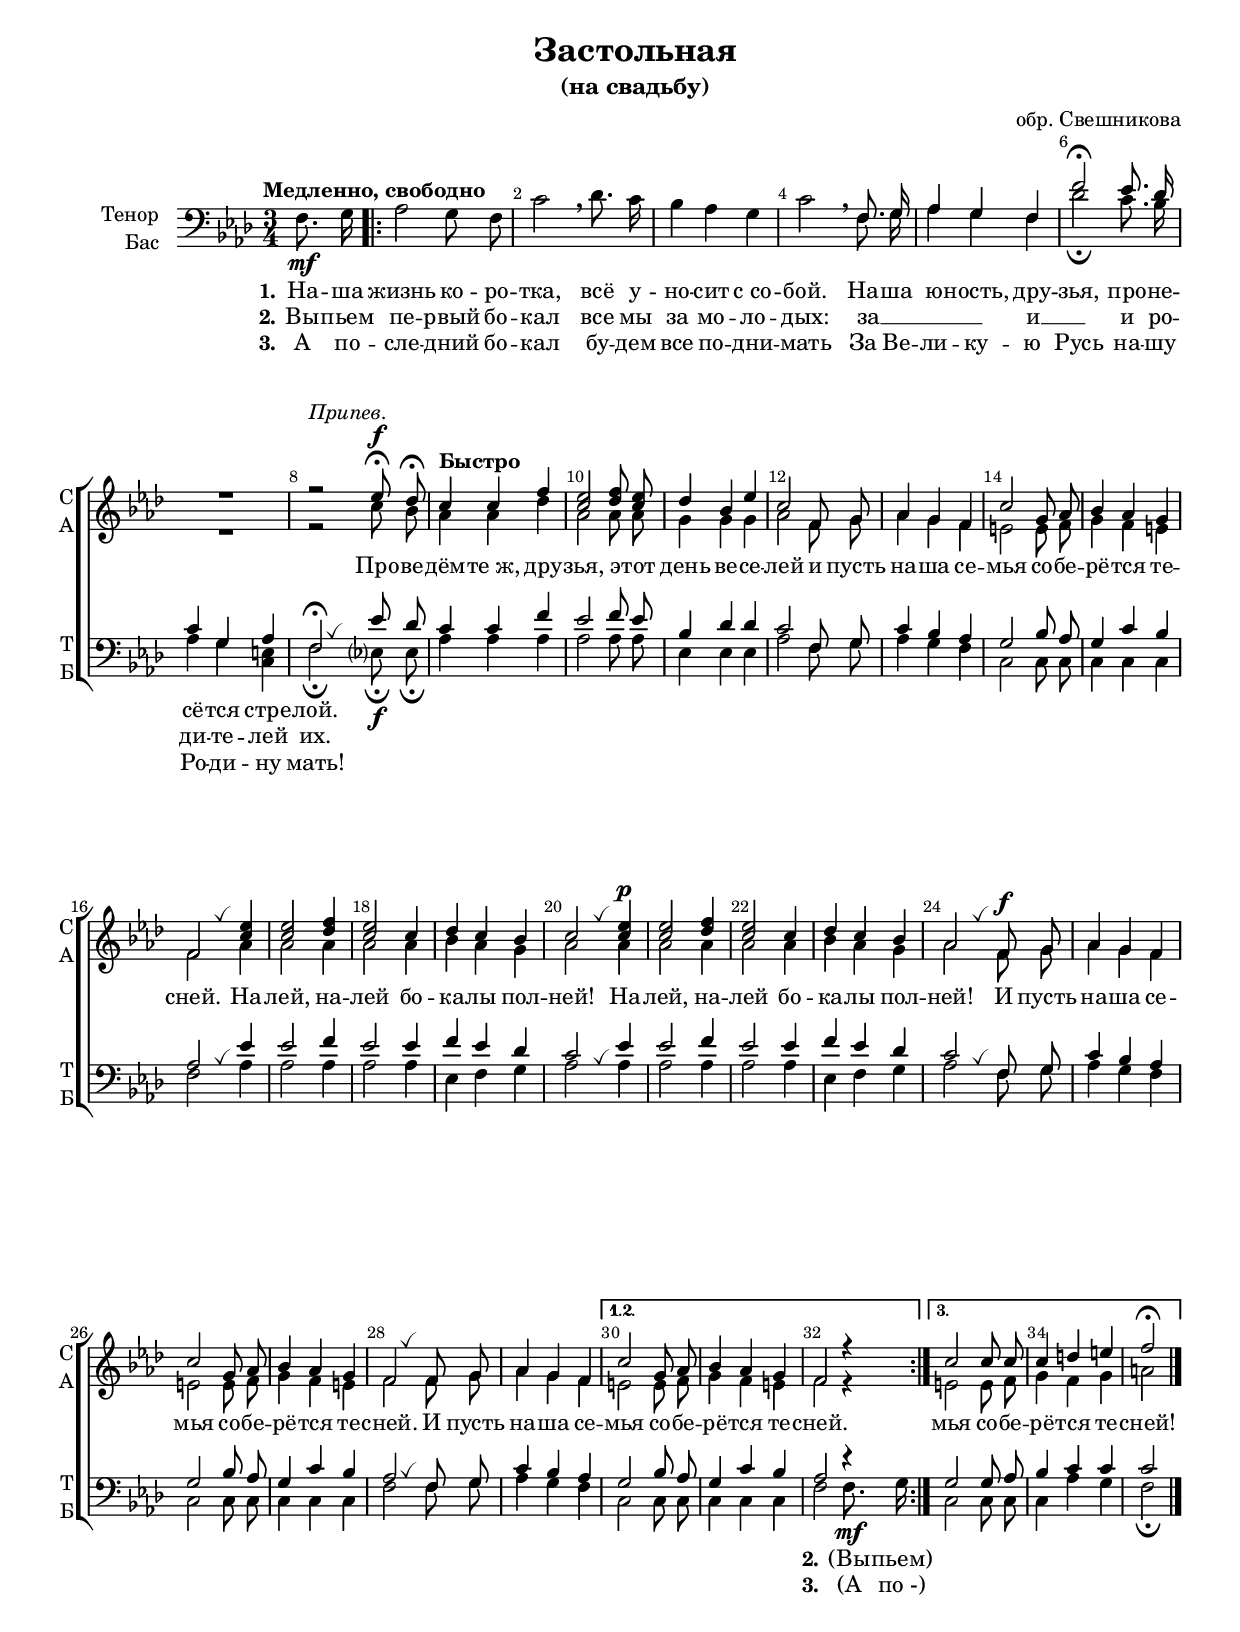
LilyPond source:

\version "2.18.2"

% закомментируйте строку ниже, чтобы получался pdf с навигацией
#(ly:set-option 'point-and-click #f)
#(ly:set-option 'midi-extension "mid")
#(set-default-paper-size "a4")
#(set-global-staff-size 18)

\header {
  title = "Проведёмте, друзья, эту ночь веселей"
  subtitle = "(Студенческая песня)"
  title = "Застольная"
  subtitle = "(на свадьбу)"
  %subsubtitle =  "(Кристины и Николая)"
  composer = "обр. Свешникова"
  % Удалить строку версии LilyPond 
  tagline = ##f
}

global = {
  \key g \minor
  \time 3/4
  \numericTimeSignature
  \autoBeamOff
}

%make visible number of every 2-nd bar
secondbar = {
  \override Score.BarNumber.break-visibility = #end-of-line-invisible
  \set Score.barNumberVisibility = #(every-nth-bar-number-visible 2)
}

%use this as temporary line break
abr = { \break }

% uncommend next line when finished
%abr = {}

%once hide accidental (runaround for cadenza
nat = { \once \hide Accidental }

breathes = { \once \override BreathingSign.text = \markup { \musicglyph #"scripts.tickmark" } \breathe }


sopvoice = \relative c'' {
  \global
  \dynamicUp
  
  \secondbar  
  R4 
  \repeat volta 3 {
  R2.*7
  r2^\markup\italic"Припев."
  f8\fermata\f es\fermata
  \tempo "Быстро" d4 d g |
  <f d>2 <g es>8 <f d> |
  es4 c f |
  d2 g,8 a |
  bes4 a g |
  d'2 a8 bes |
  c4 bes a |
  g2 \breathes <d' f>4 |
  q2 <es g>4 |
  <d f>2 d4 |
  es d c |
  d2 \breathes <d f>4\p |
  q2 <es g>4 |
  <d f>2 d4 |
  es d c |
  bes2 \breathes g8\f a |
  bes4 a g |
  d'2 a8 bes |
  c4 bes a |
  g2 \breathes g8 a |
  bes4 a g |
  
  } \alternative {
    { d'2 a8 bes |
     c4 bes a |
     g2 r4 }
    { d'2 d8 d d4 e fis g2\fermata }
  }
  \bar "|."
  
}


altvoice = \relative c'' {
  \global
  \dynamicNeutral  
  R4 \repeat volta 3 {
    R2.*7
    r2 d8 c
  bes4 bes es 
  bes2 bes8 bes |
  a4 a a |
  bes2 g8 a |
  bes4 a g |
  fis2 fis8 g |
  a4 g fis |
  g2 bes4 |
  bes2 bes4 |
  bes2 bes4 |
  c4 bes a |
  bes2 bes4 |
  bes2 bes4 |
  bes2 bes4 |
  c4 bes a |
  bes2 g8 a |
  bes4 a g |
  fis2 fis8 g |
  a4 g fis |
  g2 g8 a |
  bes4 a g |
  } \alternative {
    { fis2 fis8 g |
      a4 g fis |
      g2 r4 }
    { fis2 fis8 g |
      a4 g a |
      b2 } 
  }
}


tenorvoice = \relative c' {
  \global
  \dynamicUp 
  s4 \repeat volta 3 { s2.*3 s2
  g8. a16 |
  bes4 a g |
  g'2\fermata f8. es16 |
  d4 a bes |
  g2\fermata \breathes f'8 es |
  d4 d g |
  f2 g8 f |
  c4 es es|
  d2 g,8 a |
  d4 c bes |
  a2 c8 bes |
  a4 d c |
  bes2 \breathes f'4 |
  f2 g4 |
  f2 f4 |
  g f es |
  d2 \breathes f4 |
  f2 g4 |
  f2 f4 |
  g f es |
  d2 \breathes g,8 a |
  d4 c bes |
  a2 c8 bes |
  a4 d c |
  bes2 \breathes g8 a |
  d4 c bes |
  } \alternative
  {
    { a2 c8 bes |
      a4 d c |
      bes2 r4
    } 
    {
      a2 a8 bes |
      c4 d d |
      d2 }
  }  
}


bassvoice = \relative c' {
  \global
  \dynamicDown
  \tempo "Медленно, свободно"
  \partial 4 g8.\mf a16 |
  \repeat volta 3 {
  bes2 a8 g |
  d'2 \breathe es8. d16 |
  c4 bes a |
  d2 \breathe 
  g,8. a16 |
  bes4 a g |
  es'2\fermata d8. c16 |
  bes4 a <fis d> |
  g2\fermata f8\fermata\f f\fermata
  bes4 bes bes |
  bes2 bes8 bes |
  f4 f f |
  bes2 g8 a |
  bes4 a g |
  d2 d8 d |
  d4 d d |
  g2 bes4 |
  bes2 bes4 |
  bes2 bes4 |
  f g a |
  bes2 bes4 |
  bes2 bes4 |
  bes2 bes4 |
  f g a |
  bes2 g8 a |
  bes4 a g |
  d2 d8 d |
  d4 d d |
  g2 g8 a |
  bes4 a g |
  } \alternative {
    { d2 d8 d d4 d d g2 g8.\mf a16 }
    { d,2 d8 d d4 bes' a |
      g2\fermata }
  }
}

lyricscore = \lyricmode {
  \set stanza = "1." На -- ша жизнь ко -- ро -- тка, всё у -- но -- сит с_со -- бой.
  На -- ша ю -- ность, дру -- зья, про -- не -- сё -- тся стре -- лой.
  \repeat unfold 66 \skip 1
  \set stanza = "2." (Вы -- пьем)
}

lyricscoretwo = \lyricmode {
  \set stanza = "2." Вы -- пьем пе -- рвый бо -- кал
  все мы за мо -- ло -- дых:
  за __ _ _ _ и __ _ 
  и ро -- ди -- те -- лей их.
  \repeat unfold 66 \skip 1
  \set stanza = "3." (А по_-)
}


lyricscorethree = \lyricmode {
  \set stanza = "3." А по -- сле -- дний бо -- кал бу -- дем все по -- дни -- мать
  За Ве -- ли -- ку -- ю Русь
  на -- шу Ро -- ди -- ну мать!
}

lyricpripev = \lyricmode {
  Про -- ве -- дём -- те_ж, дру -- зья, э -- тот день ве -- се -- лей
  и пусть на -- ша се -- мья со -- бе -- рё -- тся те -- сней.
  На -- лей, на -- лей бо -- ка -- лы пол -- ней!
  На -- лей, на -- лей бо -- ка -- лы пол -- ней!
  И пусть на -- ша се -- мья со -- бе -- рё -- тся те -- сней.
  И пусть на -- ша се -- мья со -- бе -- рё -- тся те -- сней.
  мья со -- бе -- рё -- тся те -- сней!
}


\bookpart {
  \paper {
    top-margin = 15
    left-margin = 15
    right-margin = 10
    bottom-margin = 15
    indent = 15
    ragged-bottom = ##f
    ragged-last-bottom = ##f
  }
  \score {
      \transpose g f {
    \new ChoirStaff <<
      \new Staff = "upstaff" \with {
        instrumentName = \markup { \right-column { "Сопрано" "Альт"  } }
        shortInstrumentName = \markup { \right-column { "С" "А"  } }
        midiInstrument = "voice oohs"
      } <<
        \new Voice = "soprano" { \voiceOne \sopvoice }
        \new Voice  = "alto" { \voiceTwo \altvoice }
      >> 
      
      \new Lyrics = "sopranos"
      % or: \new Lyrics \lyricsto "soprano" { \lyricscore }
      % alternative lyrics above up staff
      %\new Lyrics \with {alignAboveContext = "upstaff"} \lyricsto "soprano" \lyricst
      
      \new Staff = "downstaff" \with {
        instrumentName = \markup { \right-column { "Тенор" "Бас" } }
        shortInstrumentName = \markup { \right-column { "Т" "Б" } }
        midiInstrument = "voice oohs"
      } <<
        \new Voice = "tenor" { \voiceOne \clef bass \tenorvoice }
        \new Voice = "bass" { \voiceTwo \bassvoice }
      >>
      \new Lyrics \lyricsto "bass" { \lyricscore }
      \new Lyrics \lyricsto "bass" { \lyricscoretwo }
      \new Lyrics \lyricsto "bass" { \lyricscorethree }
      \context Lyrics = "sopranos" {
        \lyricsto "soprano" {
          \lyricpripev
        }
      }
    >>
      }  % transposeµ
    \layout { 
      \context {
        \Score
      }
      \context {
        \Staff
        \accidentalStyle modern-voice-cautionary
        % удаляем обозначение темпа из общего плана
        %  \remove "Time_signature_engraver"
        %  \remove "Bar_number_engraver"
        \RemoveEmptyStaves
        \override VerticalAxisGroup.remove-first = ##t
      }
      %Metronome_mark_engraver
    }
  }
}

\bookpart {
  \score {
    \unfoldRepeats
    %  \transpose c bes {
    \new ChoirStaff <<
      \new Staff = "upstaff" \with {
        instrumentName = \markup { \right-column { "Сопрано" "Альт"  } }
        shortInstrumentName = \markup { \right-column { "С" "А"  } }
        midiInstrument = "voice oohs"
      } <<
        \new Voice = "soprano" { \voiceOne \sopvoice }
        \new Voice  = "alto" { \voiceTwo \altvoice }
      >> 
      
      \new Lyrics = "sopranos"
      
      \new Staff = "downstaff" \with {
        instrumentName = \markup { \right-column { "Тенор" "Бас" } }
        shortInstrumentName = \markup { \right-column { "Т" "Б" } }
        midiInstrument = "voice oohs"
      } <<
        \new Voice = "tenor" { \voiceOne \clef bass \tenorvoice }
        \new Voice = "bass" { \voiceTwo \bassvoice }
      >>
      \context Lyrics = "sopranos" {
        \lyricsto "soprano" {
          \lyricscore
        }
      }
    >>
    %  }  % transposeµ
    \midi {
      \tempo 4=120
    }
  }
}
